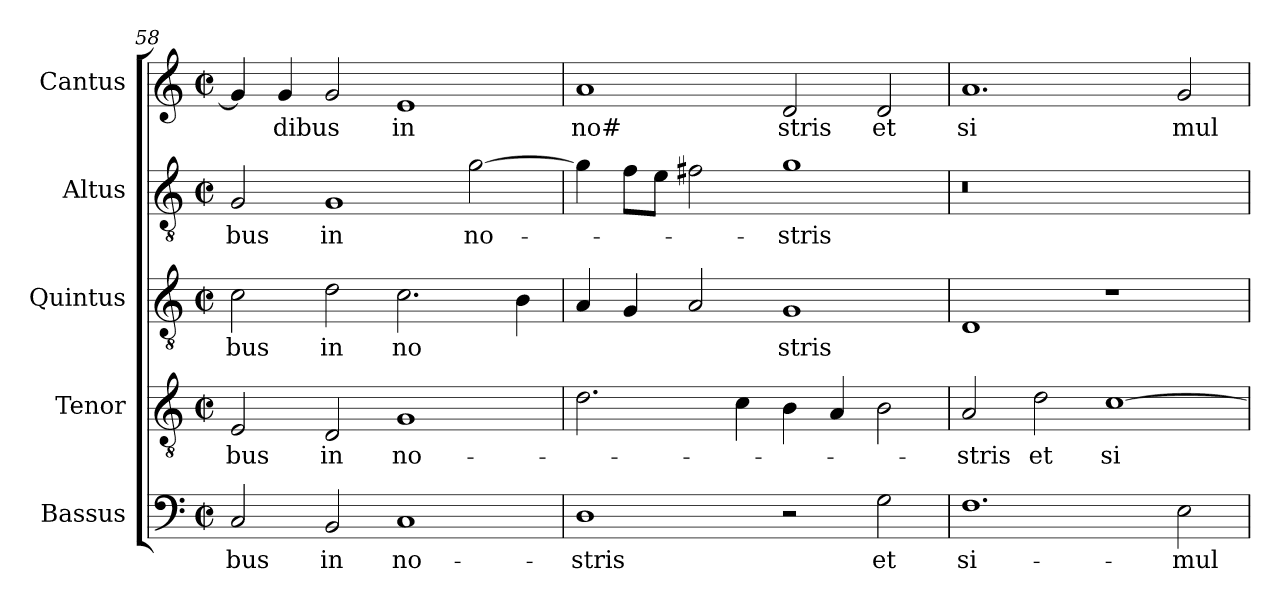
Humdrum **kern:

**kern	**text	**kern	**text	**kern	**text	**kern	**text	**kern	**text
*part5	*part5	*part4	*part4	*part3	*part3	*part2	*part2	*part1	*part1
*staff5	*staff5	*staff4	*staff4	*staff3	*staff3	*staff2	*staff2	*staff1	*staff1
*I"Bassus	*	*I"Tenor	*	*I"Quintus	*	*I"Altus	*	*I"Cantus	*
!!LO:PB:g=z
*clefF4	*	*clefGv2	*	*clefGv2	*	*clefGv2	*	*clefG2	*
*M2/2	*	*M2/2	*	*M2/2	*	*M2/2	*	*M2/2	*
*met(c|)	*	*met(c|)	*	*met(c|)	*	*met(c|)	*	*met(c|)	*
=58	=58	=58	=58	=58	=58	=58	=58	=58	=58
!	!LO:LY:b:cj	!	!LO:LY:b:cj	!	!LO:LY:b:cj	!	!LO:LY:b:cj	!	!
2C/	bus	2E/	bus	2c\	bus	2G/	-bus	4g/]	.
!	!	!	!	!	!	!	!	!	!LO:LY:b
.	.	.	.	.	.	.	.	4g/	dibus
!	!LO:LY:b:cj	!	!LO:LY:b:cj	!	!LO:LY:b:cj	!	!LO:LY:b:cj	!	!
2BB/	in	2D/	in	2d\	in	1G	in	2g/	.
!	!LO:LY:b:cj	!	!LO:LY:b:cj	!	!LO:LY:b:cj	!	!	!	!LO:LY:b:cj
1C	no-	1G	no-	2.c\	no	.	.	1e	in
!	!	!	!	!	!	!	!LO:LY:b:cj	!	!
.	.	.	.	.	.	[>2g\	no-	.	.
.	.	.	.	4B\	.	.	.	.	.
=59	=59	=59	=59	=59	=59	=59	=59	=59	=59
!	!LO:LY:b:cj	!	!	!	!	!	!	!	!LO:LY:b:cj
1D	-stris	2.d\	.	4A/	.	4g\]	.	1a	no#
.	.	.	.	4G/	.	8f\L	.	.	.
.	.	.	.	.	.	8e\J	.	.	.
.	.	.	.	2A/	.	2f#\	.	.	.
.	.	4c\	.	.	.	.	.	.	.
!	!	!	!	!	!LO:LY:b	!	!LO:LY:b:cj	!	!LO:LY:b:cj
2r	.	4B\	.	1G	stris	1g	-stris	2d/	stris
.	.	4A/	.	.	.	.	.	.	.
!	!LO:LY:b:cj	!	!	!	!	!	!	!	!LO:LY:b:cj
2G\	et	2B\	.	.	.	.	.	2d/	et
=60	=60	=60	=60	=60	=60	=60	=60	=60	=60
!	!LO:LY:b:cj	!	!LO:LY:b:cj	!	!	!	!	!	!LO:LY:b:cj
1.F	si-	2A/	-stris	1D	.	0r	.	1.a	si
!	!	!	!LO:LY:b:cj	!	!	!	!	!	!
.	.	2d\	et	.	.	.	.	.	.
!	!	!	!LO:LY:b:cj	!	!	!	!	!	!
.	.	[>1c	si-	1r	.	.	.	.	.
!	!LO:LY:b:cj	!	!	!	!	!	!	!	!LO:LY:b:cj
2E\	-mul	.	.	.	.	.	.	2g/	mul
=	=	=	=	=	=	=	=	=	=
*-	*-	*-	*-	*-	*-	*-	*-	*-	*-
